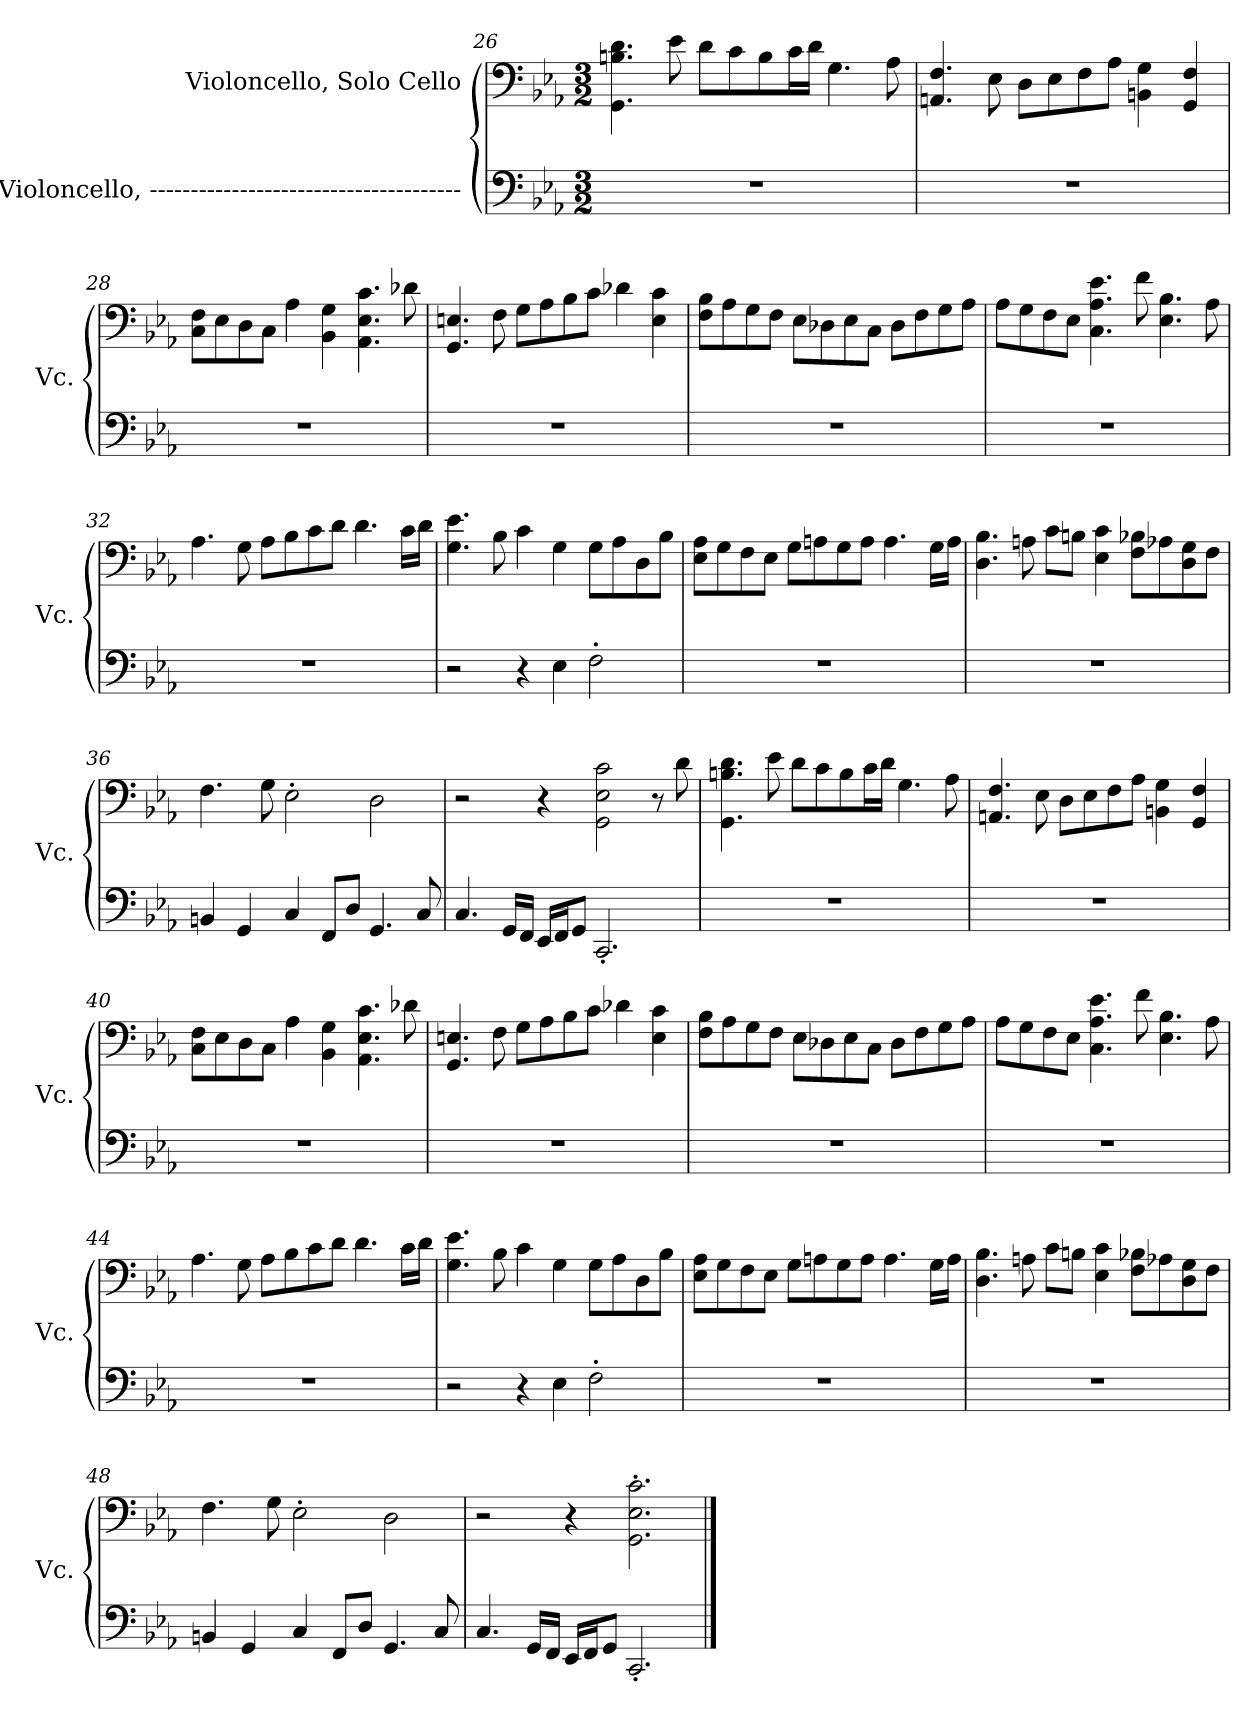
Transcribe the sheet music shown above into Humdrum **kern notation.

**kern	**kern
*part2	*part1
*staff2	*staff1
*I"Violoncello, --------------------------------------	*I"Violoncello, Solo Cello
*I'Vc.	*I'Vc.
*clefF4	*clefF4
*k[b-e-a-]	*k[b-e-a-]
*M3/2	*M3/2
=26	=26
1.r	4.GG\ 4.Bn\ 4.d\
.	8e-\
.	8d\L
.	8c\
.	8B\
.	16c\L
.	16d\JJ
.	4.G\
.	8A-\
=27	=27
1.r	4.AAn/ 4.F/
.	8E-\
.	8D\L
.	8E-\
.	8F\
.	8A-\J
.	4BBn\ 4G\
.	4GG/ 4F/
!!LO:LB:g=z
=28	=28
1.r	8C\ 8F\L
.	8E-\
.	8D\
.	8C\J
.	4A-\
.	4BB-\ 4G\
.	4.AA-\ 4.E-\ 4.c\
.	8d-X\
=29	=29
1.r	4.GG/ 4.En/
.	8F\
.	8G\L
.	8A-\
.	8B-\
.	8c\J
.	4d-X\
.	4E\ 4c\
=30	=30
1.r	8F\ 8B-\L
.	8A-\
.	8G\
.	8F\J
.	8E-\L
.	8D-X\
.	8E-\
.	8C\J
.	8D-\L
.	8F\
.	8G\
.	8A-\J
!!LO:LB:g=z
=31	=31
1.r	8A-\L
.	8G\
.	8F\
.	8E-\J
.	4.C\ 4.A-\ 4.e-\
.	8f\
.	4.E-\ 4.B-\
.	8A-\
=32	=32
1.r	4.A-\
.	8G\
.	8A-\L
.	8B-\
.	8c\
.	8d\J
.	4.d\
.	16c\LL
.	16d\JJ
=33	=33
2r	4.G\ 4.e-\
.	8B-\
4r	4c\
4E-\	4G\
2F'\	8G\L
.	8A-\
.	8D\
.	8B-\J
!!LO:LB:g=z
=34	=34
1.r	8E-\ 8A-\L
.	8G\
.	8F\
.	8E-\J
.	8G\L
.	8An\
.	8G\
.	8A\J
.	4.A\
.	16G\LL
.	16A\JJ
=35	=35
1.r	4.D\ 4.B-\
.	8An\
.	8c\L
.	8Bn\J
.	4E-\ 4c\
.	8F\ 8B-X\L
.	8A-X\
.	8D\ 8G\
.	8F\J
=36	=36
4BBn/	4.F\
4GG/	.
.	8G\
4C/	2E-'\
8FF/L	.
8D/J	.
4.GG/	2D\
8C/	.
!!LO:PB:g=z
=37	=37
4.C/	2r
16GG/LL	.
16FF/JJ	.
16EE-/LL	4r
16FF/J	.
8GG/J	.
2.CC'/	2GG\ 2E-\ 2c\
.	8r
.	8d\
=38	=38
1.r	4.GG\ 4.Bn\ 4.d\
.	8e-\
.	8d\L
.	8c\
.	8B\
.	16c\L
.	16d\JJ
.	4.G\
.	8A-\
=39	=39
1.r	4.AAn/ 4.F/
.	8E-\
.	8D\L
.	8E-\
.	8F\
.	8A-\J
.	4BBn\ 4G\
.	4GG/ 4F/
!!LO:LB:g=z
=40	=40
1.r	8C\ 8F\L
.	8E-\
.	8D\
.	8C\J
.	4A-\
.	4BB-\ 4G\
.	4.AA-\ 4.E-\ 4.c\
.	8d-X\
=41	=41
1.r	4.GG/ 4.En/
.	8F\
.	8G\L
.	8A-\
.	8B-\
.	8c\J
.	4d-X\
.	4E\ 4c\
=42	=42
1.r	8F\ 8B-\L
.	8A-\
.	8G\
.	8F\J
.	8E-\L
.	8D-X\
.	8E-\
.	8C\J
.	8D-\L
.	8F\
.	8G\
.	8A-\J
!!LO:LB:g=z
=43	=43
1.r	8A-\L
.	8G\
.	8F\
.	8E-\J
.	4.C\ 4.A-\ 4.e-\
.	8f\
.	4.E-\ 4.B-\
.	8A-\
=44	=44
1.r	4.A-\
.	8G\
.	8A-\L
.	8B-\
.	8c\
.	8d\J
.	4.d\
.	16c\LL
.	16d\JJ
=45	=45
2r	4.G\ 4.e-\
.	8B-\
4r	4c\
4E-\	4G\
2F'\	8G\L
.	8A-\
.	8D\
.	8B-\J
!!LO:LB:g=z
=46	=46
1.r	8E-\ 8A-\L
.	8G\
.	8F\
.	8E-\J
.	8G\L
.	8An\
.	8G\
.	8A\J
.	4.A\
.	16G\LL
.	16A\JJ
=47	=47
1.r	4.D\ 4.B-\
.	8An\
.	8c\L
.	8Bn\J
.	4E-\ 4c\
.	8F\ 8B-X\L
.	8A-X\
.	8D\ 8G\
.	8F\J
=48	=48
4BBn/	4.F\
4GG/	.
.	8G\
4C/	2E-'\
8FF/L	.
8D/J	.
4.GG/	2D\
8C/	.
!!LO:LB:g=z
=49	=49
4.C/	2r
16GG/LL	.
16FF/JJ	.
16EE-/LL	4r
16FF/J	.
8GG/J	.
2.CC'/	2.GG\' 2.E-\' 2.c\'
==	==
*-	*-
